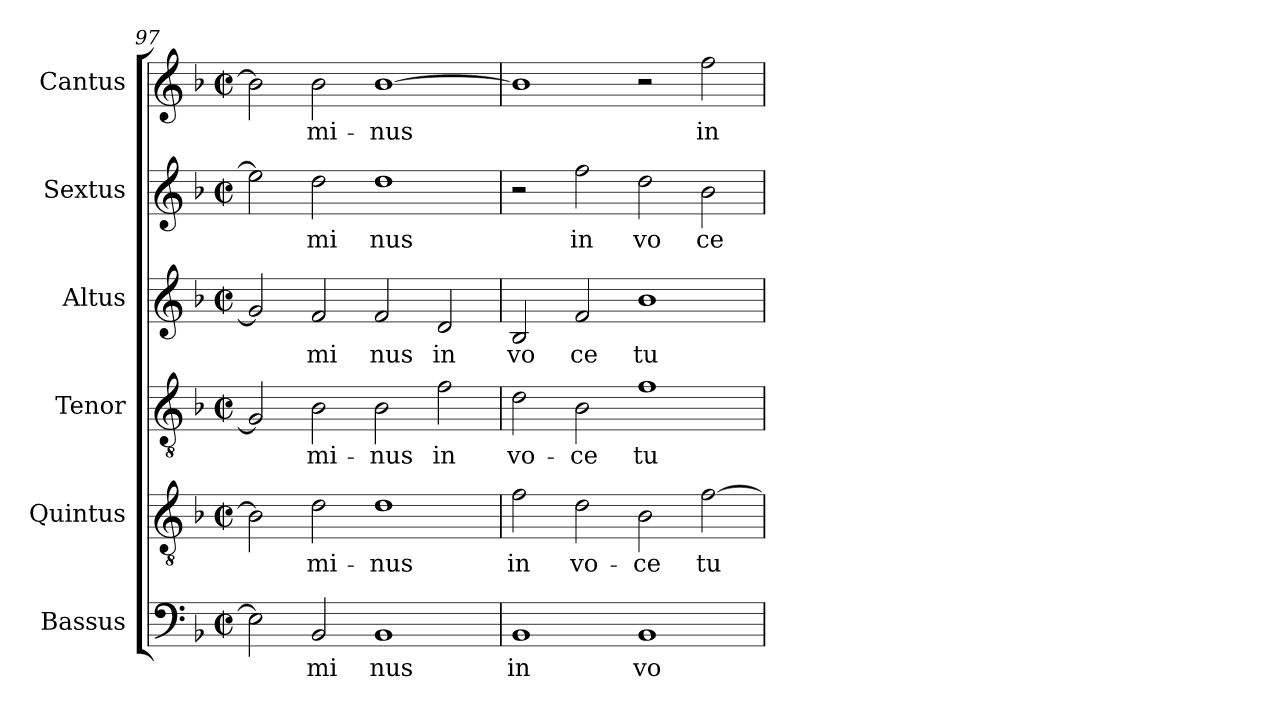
**kern	**text	**kern	**text	**kern	**text	**kern	**text	**kern	**text	**kern	**text
*part6	*part6	*part5	*part5	*part4	*part4	*part3	*part3	*part2	*part2	*part1	*part1
*staff6	*staff6	*staff5	*staff5	*staff4	*staff4	*staff3	*staff3	*staff2	*staff2	*staff1	*staff1
*I"Bassus	*	*I"Quintus	*	*I"Tenor	*	*I"Altus	*	*I"Sextus	*	*I"Cantus	*
*clefF4	*	*clefGv2	*	*clefGv2	*	*clefG2	*	*clefG2	*	*clefG2	*
*k[b-]	*	*k[b-]	*	*k[b-]	*	*k[b-]	*	*k[b-]	*	*k[b-]	*
*F:	*	*F:	*	*F:	*	*F:	*	*F:	*	*F:	*
*M2/2	*	*M2/2	*	*M2/2	*	*M2/2	*	*M2/2	*	*M2/2	*
*met(c|)	*	*met(c|)	*	*met(c|)	*	*met(c|)	*	*met(c|)	*	*met(c|)	*
=97	=97	=97	=97	=97	=97	=97	=97	=97	=97	=97	=97
2E\]	.	2B-\]	.	2G/]	.	2g/]	.	2ee\]	.	2b-\]	.
!	!LO:LY:b:cj	!	!LO:LY:b:cj	!	!LO:LY:b:cj	!	!LO:LY:b:cj	!	!LO:LY:b:cj	!	!LO:LY:b:cj
2BB-/	mi	2d\	-mi-	2B-\	-mi-	2f/	mi	2dd\	mi	2b-\	-mi-
!	!LO:LY:b:cj	!	!LO:LY:b:cj	!	!LO:LY:b:cj	!	!LO:LY:b:cj	!	!LO:LY:b:cj	!	!LO:LY:b
1BB-	nus	1d	-nus	2B-\	-nus	2f/	nus	1dd	nus	[>1b-	-nus
!	!	!	!	!	!LO:LY:b:cj	!	!LO:LY:b:cj	!	!	!	!
.	.	.	.	2f\	in	2d/	in	.	.	.	.
=98	=98	=98	=98	=98	=98	=98	=98	=98	=98	=98	=98
!	!LO:LY:b:cj	!	!LO:LY:b:cj	!	!LO:LY:b:cj	!	!LO:LY:b:cj	!	!	!	!
1BB-	in	2f\	in	2d\	vo-	2B-/	vo	2r	.	1b-]	.
!	!	!	!LO:LY:b:cj	!	!LO:LY:b:cj	!	!LO:LY:b:cj	!	!LO:LY:b:cj	!	!
.	.	2d\	vo-	2B-\	-ce	2f/	ce	2ff\	in	.	.
!	!LO:LY:b:cj	!	!LO:LY:b:cj	!	!LO:LY:b:cj	!	!LO:LY:b:cj	!	!LO:LY:b:cj	!	!
1BB-	vo	2B-\	-ce	1f	tu-	1b-	tu	2dd\	vo	2r	.
!	!	!	!LO:LY:b:cj	!	!	!	!	!	!LO:LY:b:cj	!	!LO:LY:b:cj
.	.	[>2f\	tu-	.	.	.	.	2b-\	ce	2ff\	in
=	=	=	=	=	=	=	=	=	=	=	=
*-	*-	*-	*-	*-	*-	*-	*-	*-	*-	*-	*-
